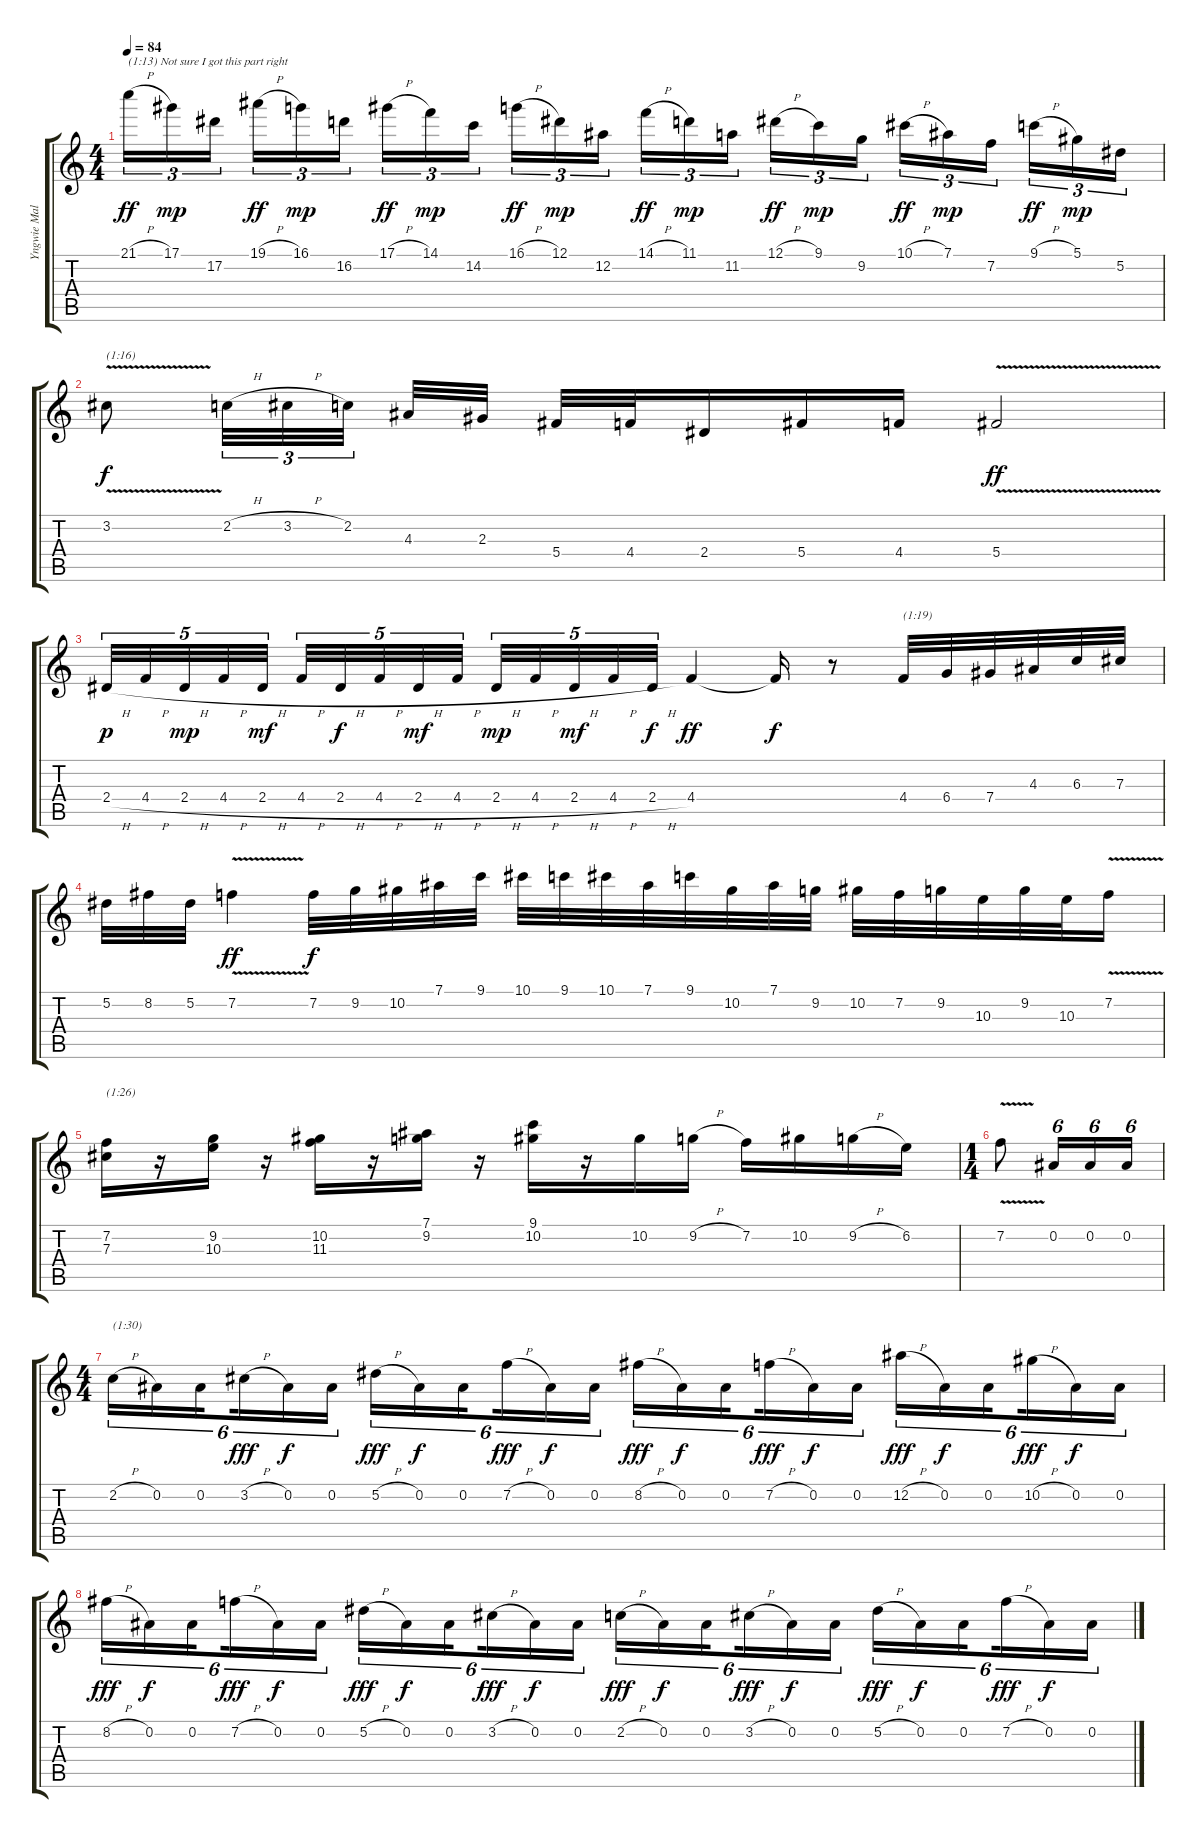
\track ("Yngwie Malmsteen" "Yngwie Mal") {instrument acousticguitarsteel}
\staff {score tabs}
\tuning (Eb4 Bb3 Gb3 Db3 Ab2 Eb2) {hide}
\ts (4 4)
\tempo 84
\clef g2
\ks c
21.1{h}.16{tu (3 2) txt "(1:13) Not sure I got this part right" dy ff} 17.1.16{tu (3 2) dy mp} 17.2.16{tu (3 2) beam splitsecondary} 19.1{h}.16{tu (3 2) dy ff} 16.1.16{tu (3 2) dy mp} 16.2.16{tu (3 2)} 17.1{h}.16{tu (3 2) dy ff} 14.1.16{tu (3 2) dy mp} 14.2.16{tu (3 2) beam splitsecondary} 16.1{h}.16{tu (3 2) dy ff} 12.1.16{tu (3 2) dy mp} 12.2.16{tu (3 2)} 14.1{h}.16{tu (3 2) dy ff} 11.1.16{tu (3 2) dy mp} 11.2.16{tu (3 2) beam splitsecondary} 12.1{h}.16{tu (3 2) dy ff} 9.1.16{tu (3 2) dy mp} 9.2.16{tu (3 2)} 10.1{h}.16{tu (3 2) dy ff} 7.1.16{tu (3 2) dy mp} 7.2.16{tu (3 2) beam splitsecondary} 9.1{h}.16{tu (3 2) dy ff} 5.1.16{tu (3 2) dy mp} 5.2.16{tu (3 2)} |
3.2{v}.8{txt "(1:16)" dy f} 2.2{h}.32{tu (3 2)} 3.2{h}.32{tu (3 2)} 2.2.32{tu (3 2) beam splitsecondary} 4.3.32 2.3.32 5.4.32 4.4.32 2.4.16 5.4.16 4.4.16 5.4{v}.2{dy ff} |
2.4{h}.32{tu (5 4) dy p} 4.4{h}.32{tu (5 4)} 2.4{h}.32{tu (5 4) dy mp} 4.4{h}.32{tu (5 4)} 2.4{h}.32{tu (5 4) dy mf beam splitsecondary} 4.4{h}.32{tu (5 4)} 2.4{h}.32{tu (5 4) dy f} 4.4{h}.32{tu (5 4)} 2.4{h}.32{tu (5 4) dy mf} 4.4{h}.32{tu (5 4)} 2.4{h}.32{tu (5 4) dy mp} 4.4{h}.32{tu (5 4)} 2.4{h}.32{tu (5 4) dy mf} 4.4{h}.32{tu (5 4)} 2.4{h}.32{tu (5 4) dy f} 4.4.4{dy ff} 4.4{t}.16{dy f} r.8 4.4.32{txt "(1:19)"} 6.4.32 7.4.32 4.3.32 6.3.32 7.3.32 |
5.2.32 8.2.32 5.2.32 7.2{v}.4{dy ff} 7.2.32{dy f} 9.2.32 10.2.32 7.1.32 9.1.32 10.1.32 9.1.32 10.1.32 7.1.32 9.1.32 10.2.32 7.1.32 9.2.32 10.2.32 7.2.32 9.2.32 10.3.32 9.2.32 10.3.32 7.2{v}.16 |
(7.2 7.3).16{txt "(1:26)"} r.16 (9.2 10.3).16 r.16 (10.2 11.3).16 r.16 (7.1 9.2).16 r.16 (9.1 10.2).16 r.16 10.2.16 9.2{h}.16 7.2.16 10.2.16 9.2{h}.16 6.2.16 |
\ts (1 4)
7.2{v}.8 0.2.16{tu (6 4)} 0.2.16{tu (6 4)} 0.2.16{tu (6 4)} |
\ts (4 4)
2.2{h}.16{tu (6 4) txt "(1:30)"} 0.2.16{tu (6 4)} 0.2.16{tu (6 4) beam splitsecondary} 3.2{h}.16{tu (6 4) dy fff} 0.2.16{tu (6 4) dy f} 0.2.16{tu (6 4)} 5.2{h}.16{tu (6 4) dy fff} 0.2.16{tu (6 4) dy f} 0.2.16{tu (6 4) beam splitsecondary} 7.2{h}.16{tu (6 4) dy fff} 0.2.16{tu (6 4) dy f} 0.2.16{tu (6 4)} 8.2{h}.16{tu (6 4) dy fff} 0.2.16{tu (6 4) dy f} 0.2.16{tu (6 4) beam splitsecondary} 7.2{h}.16{tu (6 4) dy fff} 0.2.16{tu (6 4) dy f} 0.2.16{tu (6 4)} 12.2{h}.16{tu (6 4) dy fff} 0.2.16{tu (6 4) dy f} 0.2.16{tu (6 4) beam splitsecondary} 10.2{h}.16{tu (6 4) dy fff} 0.2.16{tu (6 4) dy f} 0.2.16{tu (6 4)} |
8.2{h}.16{tu (6 4) dy fff} 0.2.16{tu (6 4) dy f} 0.2.16{tu (6 4) beam splitsecondary} 7.2{h}.16{tu (6 4) dy fff} 0.2.16{tu (6 4) dy f} 0.2.16{tu (6 4)} 5.2{h}.16{tu (6 4) dy fff} 0.2.16{tu (6 4) dy f} 0.2.16{tu (6 4) beam splitsecondary} 3.2{h}.16{tu (6 4) dy fff} 0.2.16{tu (6 4) dy f} 0.2.16{tu (6 4)} 2.2{h}.16{tu (6 4) dy fff} 0.2.16{tu (6 4) dy f} 0.2.16{tu (6 4) beam splitsecondary} 3.2{h}.16{tu (6 4) dy fff} 0.2.16{tu (6 4) dy f} 0.2.16{tu (6 4)} 5.2{h}.16{tu (6 4) dy fff} 0.2.16{tu (6 4) dy f} 0.2.16{tu (6 4) beam splitsecondary} 7.2{h}.16{tu (6 4) dy fff} 0.2.16{tu (6 4) dy f} 0.2.16{tu (6 4)}
